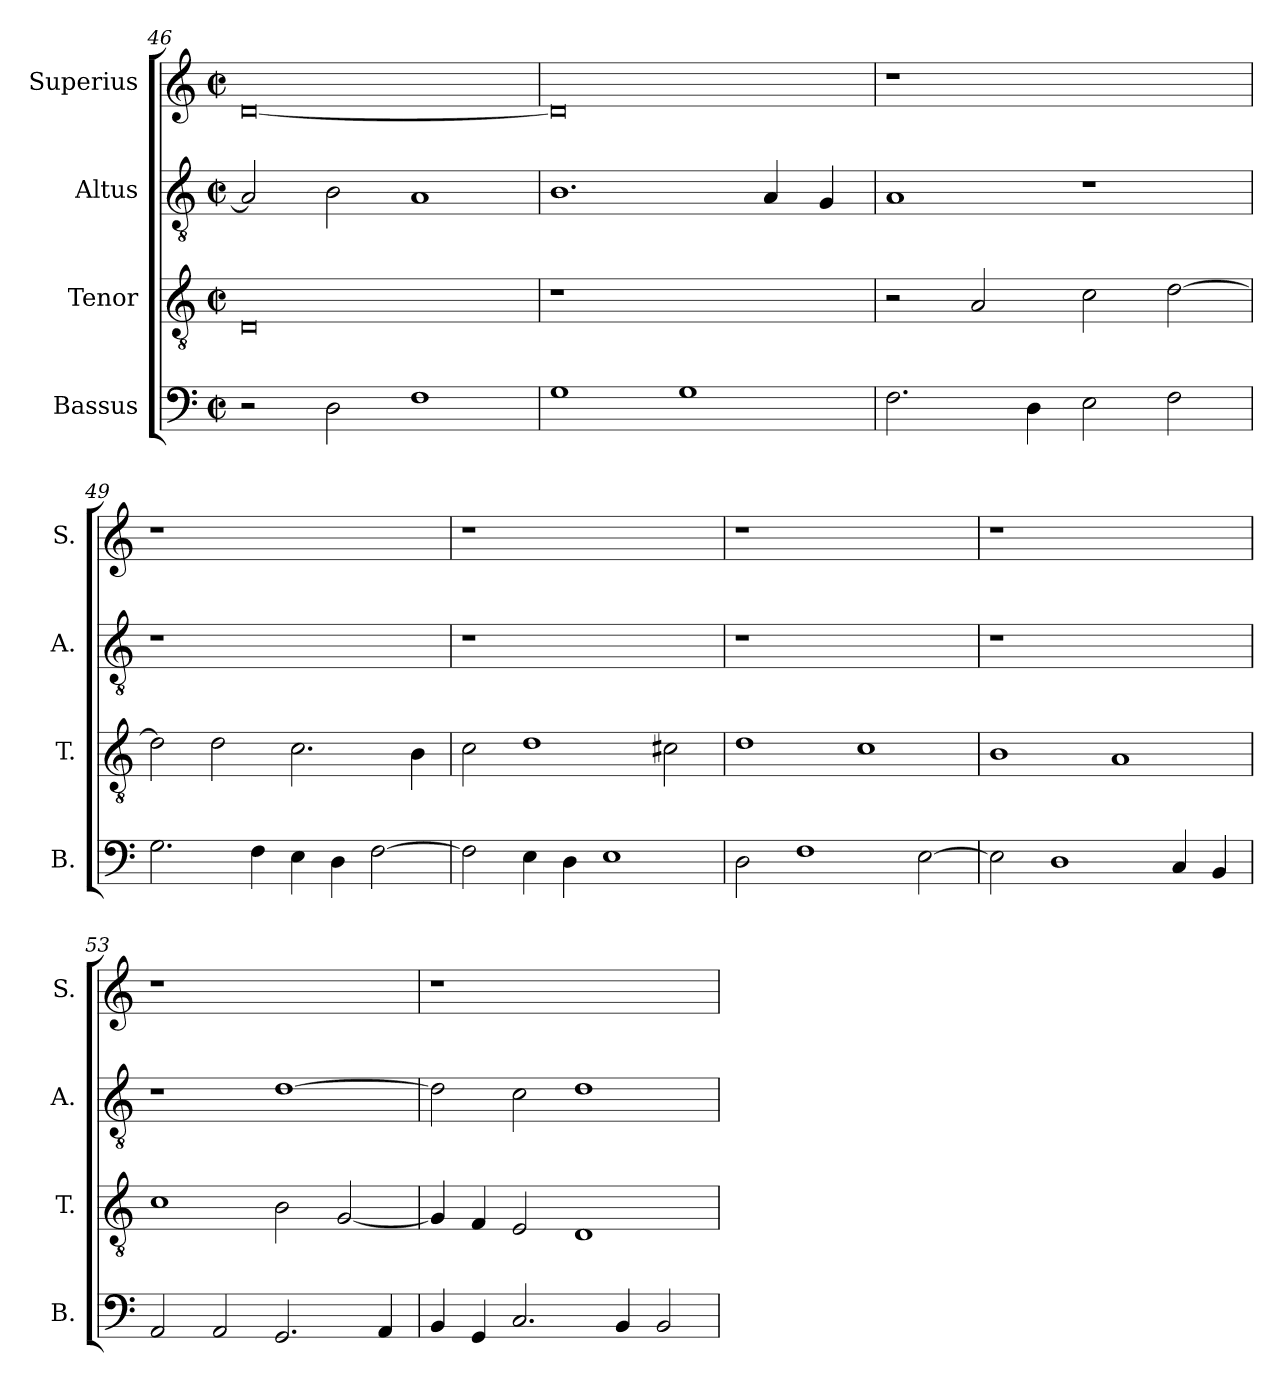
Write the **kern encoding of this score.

**kern	**kern	**kern	**kern
*part4	*part3	*part2	*part1
*staff4	*staff3	*staff2	*staff1
*I"Bassus	*I"Tenor	*I"Altus	*I"Superius
*I'B.	*I'T.	*I'A.	*I'S.
!!LO:PB:g=z
*clefF4	*clefGv2	*clefGv2	*clefG2
*	*ITrd7c12	*ITrd7c12	*
*k[]	*k[]	*k[]	*k[]
*C:	*C:	*C:	*C:
*M2/2	*M2/2	*M2/2	*M2/2
*met(c|)	*met(c|)	*met(c|)	*met(c|)
=46	=46	=46	=46
2r	0DDi	2AAi/]	[<0di
2Di\	.	2BBi\	.
1Fi	.	1AAi	.
=47	=47	=47	=47
!	!LO:N:vis=1	!	!
1Gi	1r	1.BBi	0di]
1Gi	1ryy	.	.
.	.	4AAi/	.
.	.	4GGi/	.
=48	=48	=48	=48
!	!	!	!LO:N:vis=1
2.Fi\	2r	1AAi	1r
.	2AAi/	.	.
4Di\	.	.	.
2Ei\	2Ci\	1r	1ryy
2Fi\	[>2Di\	.	.
=49	=49	=49	=49
!	!	!LO:N:vis=1	!LO:N:vis=1
2.Gi\	2Di\]	1r	1r
.	2Di\	.	.
4Fi\	.	.	.
4Ei\	2.Ci\	1ryy	1ryy
4Di\	.	.	.
[>2Fi\	.	.	.
.	4BBi\	.	.
=50	=50	=50	=50
!	!	!LO:N:vis=1	!LO:N:vis=1
2Fi\]	2Ci\	1r	1r
4Ei\	1Di	.	.
4Di\	.	.	.
1Ei	.	1ryy	1ryy
.	2C#Xi\	.	.
!!LO:LB:g=z
=51	=51	=51	=51
!	!	!LO:N:vis=1	!LO:N:vis=1
2Di\	1Di	1r	1r
1Fi	.	.	.
.	1Ci	1ryy	1ryy
[>2Ei\	.	.	.
=52	=52	=52	=52
!	!	!LO:N:vis=1	!LO:N:vis=1
2Ei\]	1BBi	1r	1r
1Di	.	.	.
.	1AAi	1ryy	1ryy
4Ci/	.	.	.
4BBi/	.	.	.
=53	=53	=53	=53
!	!	!	!LO:N:vis=1
2AAi/	1Ci	1r	1r
2AAi/	.	.	.
2.GGi/	2BBi\	[>1Di	1ryy
.	[<2GGi/	.	.
4AAi/	.	.	.
=54	=54	=54	=54
!	!	!	!LO:N:vis=1
4BBi/	4GGi/]	2Di\]	1r
4GGi/	4FFi/	.	.
2.Ci/	2EEi/	2Ci\	.
.	1DDi	1Di	1ryy
4BBi/	.	.	.
2BBi/	.	.	.
=	=	=	=
*-	*-	*-	*-
